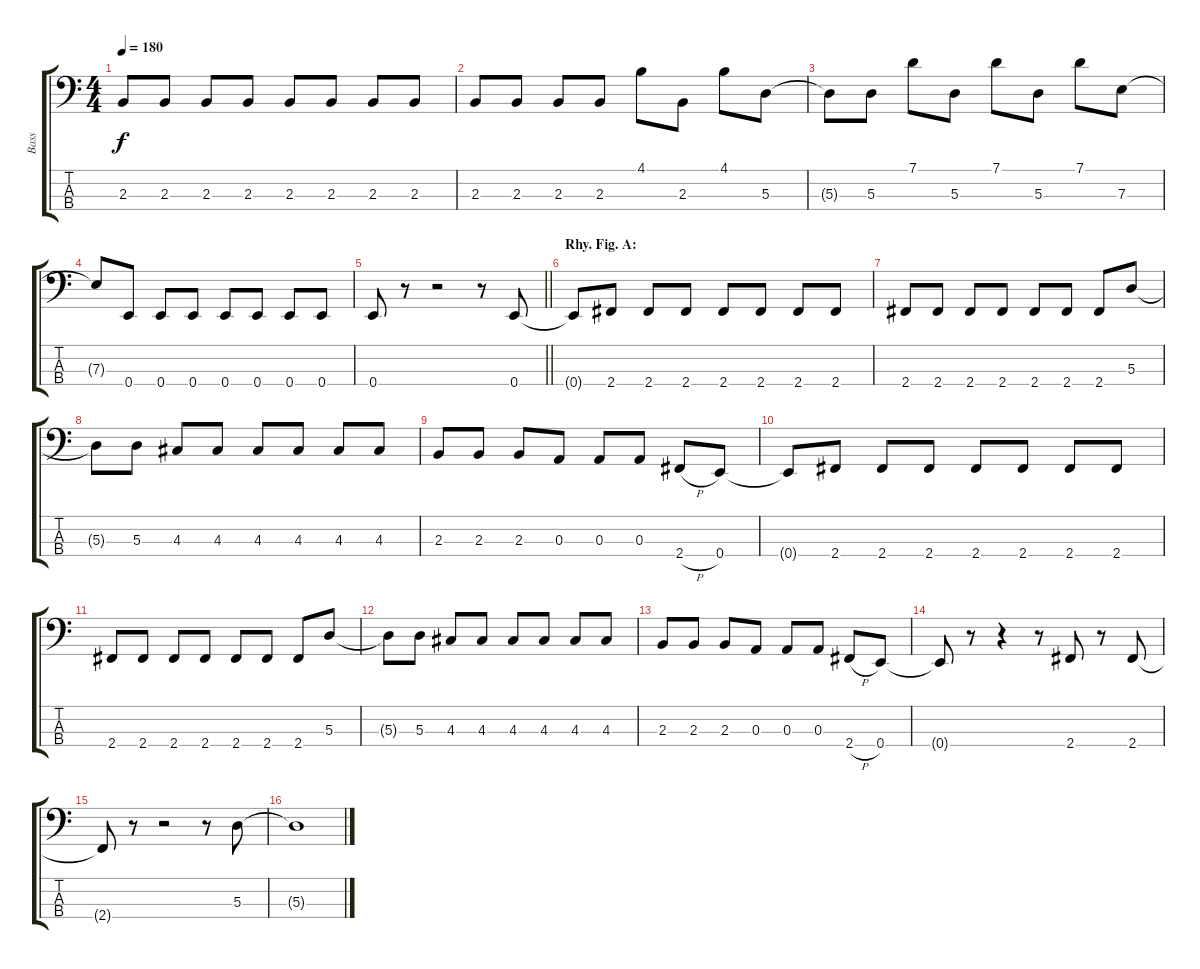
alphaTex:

\track ("Bass" "Bass") {instrument electricbasspick}
\staff {score tabs}
\tuning (G2 D2 A1 E1) {hide}
\ts (4 4)
\tempo 180
\clef f4
\ks c
2.3{t}.8{dy f} 2.3.8 2.3.8 2.3.8 2.3.8 2.3.8 2.3.8 2.3.8 |
2.3.8 2.3.8 2.3.8 2.3.8 4.1.8 2.3.8 4.1.8 5.3.8 |
5.3{t}.8 5.3.8 7.1.8 5.3.8 7.1.8 5.3.8 7.1.8 7.3.8 |
7.3{t}.8 0.4.8 0.4.8 0.4.8 0.4.8 0.4.8 0.4.8 0.4.8 |
\barLineRight lightlight
0.4.8 r.8 r.2 r.8 0.4.8 |
\section ("" "Rhy. Fig. A:")
0.4{t}.8 2.4.8 2.4.8 2.4.8 2.4.8 2.4.8 2.4.8 2.4.8 |
2.4.8 2.4.8 2.4.8 2.4.8 2.4.8 2.4.8 2.4.8 5.3.8 |
5.3{t}.8 5.3.8 4.3.8 4.3.8 4.3.8 4.3.8 4.3.8 4.3.8 |
2.3.8 2.3.8 2.3.8 0.3.8 0.3.8 0.3.8 2.4{h}.8 0.4.8 |
0.4{t}.8 2.4.8 2.4.8 2.4.8 2.4.8 2.4.8 2.4.8 2.4.8 |
2.4.8 2.4.8 2.4.8 2.4.8 2.4.8 2.4.8 2.4.8 5.3.8 |
5.3{t}.8 5.3.8 4.3.8 4.3.8 4.3.8 4.3.8 4.3.8 4.3.8 |
2.3.8 2.3.8 2.3.8 0.3.8 0.3.8 0.3.8 2.4{h}.8 0.4.8 |
0.4{t}.8 r.8 r.4 r.8 2.4.8 r.8 2.4.8 |
2.4{t}.8 r.8 r.2 r.8 5.3.8 |
5.3{t}.1
